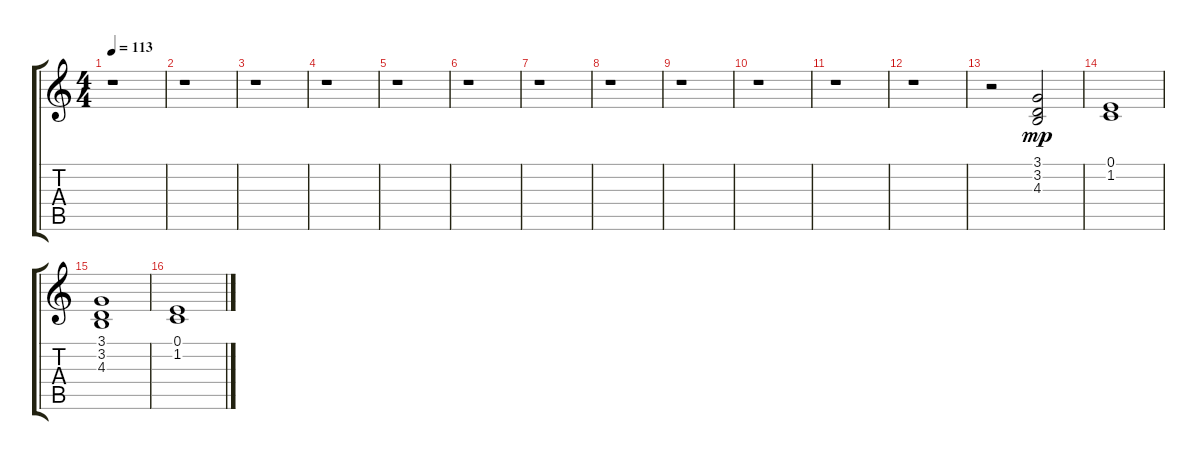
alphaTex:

\track "" {instrument drawbarorgan}
\staff {score tabs}
\tuning (E4 B3 G3 D3 A2 E2) {hide}
\ts (4 4)
\tempo 113
\clef g2
\ks c
r.1{dy mp} |
r.1 |
r.1 |
r.1 |
r.1 |
r.1 |
r.1 |
r.1 |
r.1 |
r.1 |
r.1 |
r.1 |
r.2 (3.1 3.2 4.3).2 |
(0.1 1.2).1 |
(3.1 3.2 4.3).1 |
(0.1 1.2).1
